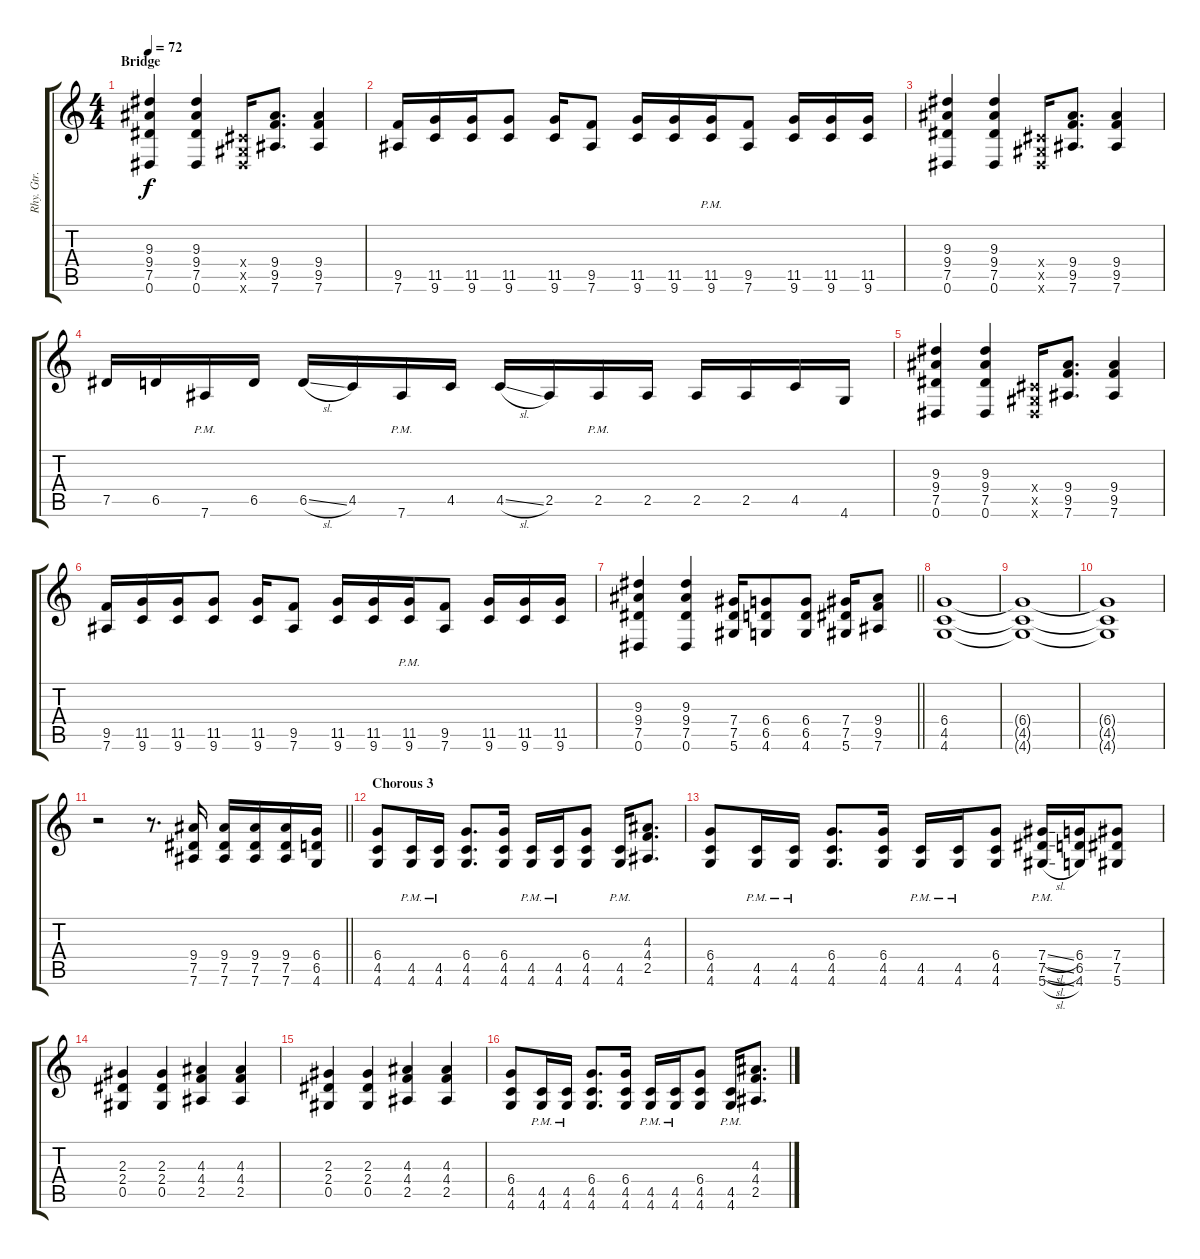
\track ("Rhy. Gtr. 1" "Rhy. Gtr. ") {instrument distortionguitar}
\staff {score tabs}
\tuning (Eb4 Bb3 Gb3 Db3 Ab2 Eb2) {hide}
\ts (4 4)
\section ("" "Bridge")
\tempo 72
\clef g2
\ks c
(9.3 9.4 7.5 0.6).4{dy f} (9.3 9.4 7.5 0.6).4 (0.4{x} 0.5{x} 0.6{x}).16 (9.4 9.5 7.6).8{d} (9.4 9.5 7.6).4 |
(9.5 7.6).16 (11.5 9.6).16 (11.5 9.6).16 (11.5 9.6).8 (11.5 9.6).16 (9.5 7.6).8 (11.5 9.6).16 (11.5 9.6).16 (11.5{pm} 9.6{pm}).16 (9.5 7.6).8 (11.5 9.6).16 (11.5 9.6).16 (11.5 9.6).16 |
(9.3 9.4 7.5 0.6).4 (9.3 9.4 7.5 0.6).4 (0.4{x} 0.5{x} 0.6{x}).16 (9.4 9.5 7.6).8{d} (9.4 9.5 7.6).4 |
7.5.16 6.5.16 7.6{pm}.16 6.5.16 6.5{sl}.16 4.5.16 7.6{pm}.16 4.5.16 4.5{sl}.16 2.5.16 2.5{pm}.16 2.5.16 2.5.16 2.5.16 4.5.16 4.6.16 |
(9.3 9.4 7.5 0.6).4 (9.3 9.4 7.5 0.6).4 (0.4{x} 0.5{x} 0.6{x}).16 (9.4 9.5 7.6).8{d} (9.4 9.5 7.6).4 |
(9.5 7.6).16 (11.5 9.6).16 (11.5 9.6).16 (11.5 9.6).8 (11.5 9.6).16 (9.5 7.6).8 (11.5 9.6).16 (11.5 9.6).16 (11.5{pm} 9.6{pm}).16 (9.5 7.6).8 (11.5 9.6).16 (11.5 9.6).16 (11.5 9.6).16 |
\barLineRight lightlight
(9.3 9.4 7.5 0.6).4 (9.3 9.4 7.5 0.6).4 (7.4 7.5 5.6).16 (6.4 6.5 4.6).8 (6.4 6.5 4.6).8 (7.4 7.5 5.6).16 (9.4 9.5 7.6).8 |
\section ("" "")
(6.4 4.5 4.6).1 |
(6.4{t} 4.5{t} 4.6{t}).1 |
(6.4{t} 4.5{t} 4.6{t}).1 |
\barLineRight lightlight
r.2 r.8{d} (9.4 7.5 7.6).16 (9.4 7.5 7.6).16 (9.4 7.5 7.6).16 (9.4 7.5 7.6).16 (6.4 6.5 4.6).16 |
\section ("" "Chorous 3")
(6.4 4.5 4.6).8 (4.5{pm} 4.6{pm}).16 (4.5{pm} 4.6{pm}).16 (6.4 4.5 4.6).8{d} (6.4 4.5 4.6).16 (4.5{pm} 4.6{pm}).16 (4.5{pm} 4.6{pm}).16 (6.4 4.5 4.6).8 (4.5{pm} 4.6{pm}).16 (4.3 4.4 2.5).8{d} |
(6.4 4.5 4.6).8 (4.5{pm} 4.6{pm}).16 (4.5{pm} 4.6{pm}).16 (6.4 4.5 4.6).8{d} (6.4 4.5 4.6).16 (4.5{pm} 4.6{pm}).16 (4.5{pm} 4.6{pm}).16 (6.4 4.5 4.6).8 (7.4{sl} 7.5{sl pm} 5.6{sl pm}).16 (6.4 6.5 4.6).16 (7.4 7.5 5.6).8 |
(2.3 2.4 0.5).4 (2.3 2.4 0.5).4 (4.3 4.4 2.5).4 (4.3 4.4 2.5).4 |
(2.3 2.4 0.5).4 (2.3 2.4 0.5).4 (4.3 4.4 2.5).4 (4.3 4.4 2.5).4 |
(6.4 4.5 4.6).8 (4.5{pm} 4.6{pm}).16 (4.5{pm} 4.6{pm}).16 (6.4 4.5 4.6).8{d} (6.4 4.5 4.6).16 (4.5{pm} 4.6{pm}).16 (4.5{pm} 4.6{pm}).16 (6.4 4.5 4.6).8 (4.5{pm} 4.6{pm}).16 (4.3 4.4 2.5).8{d}
